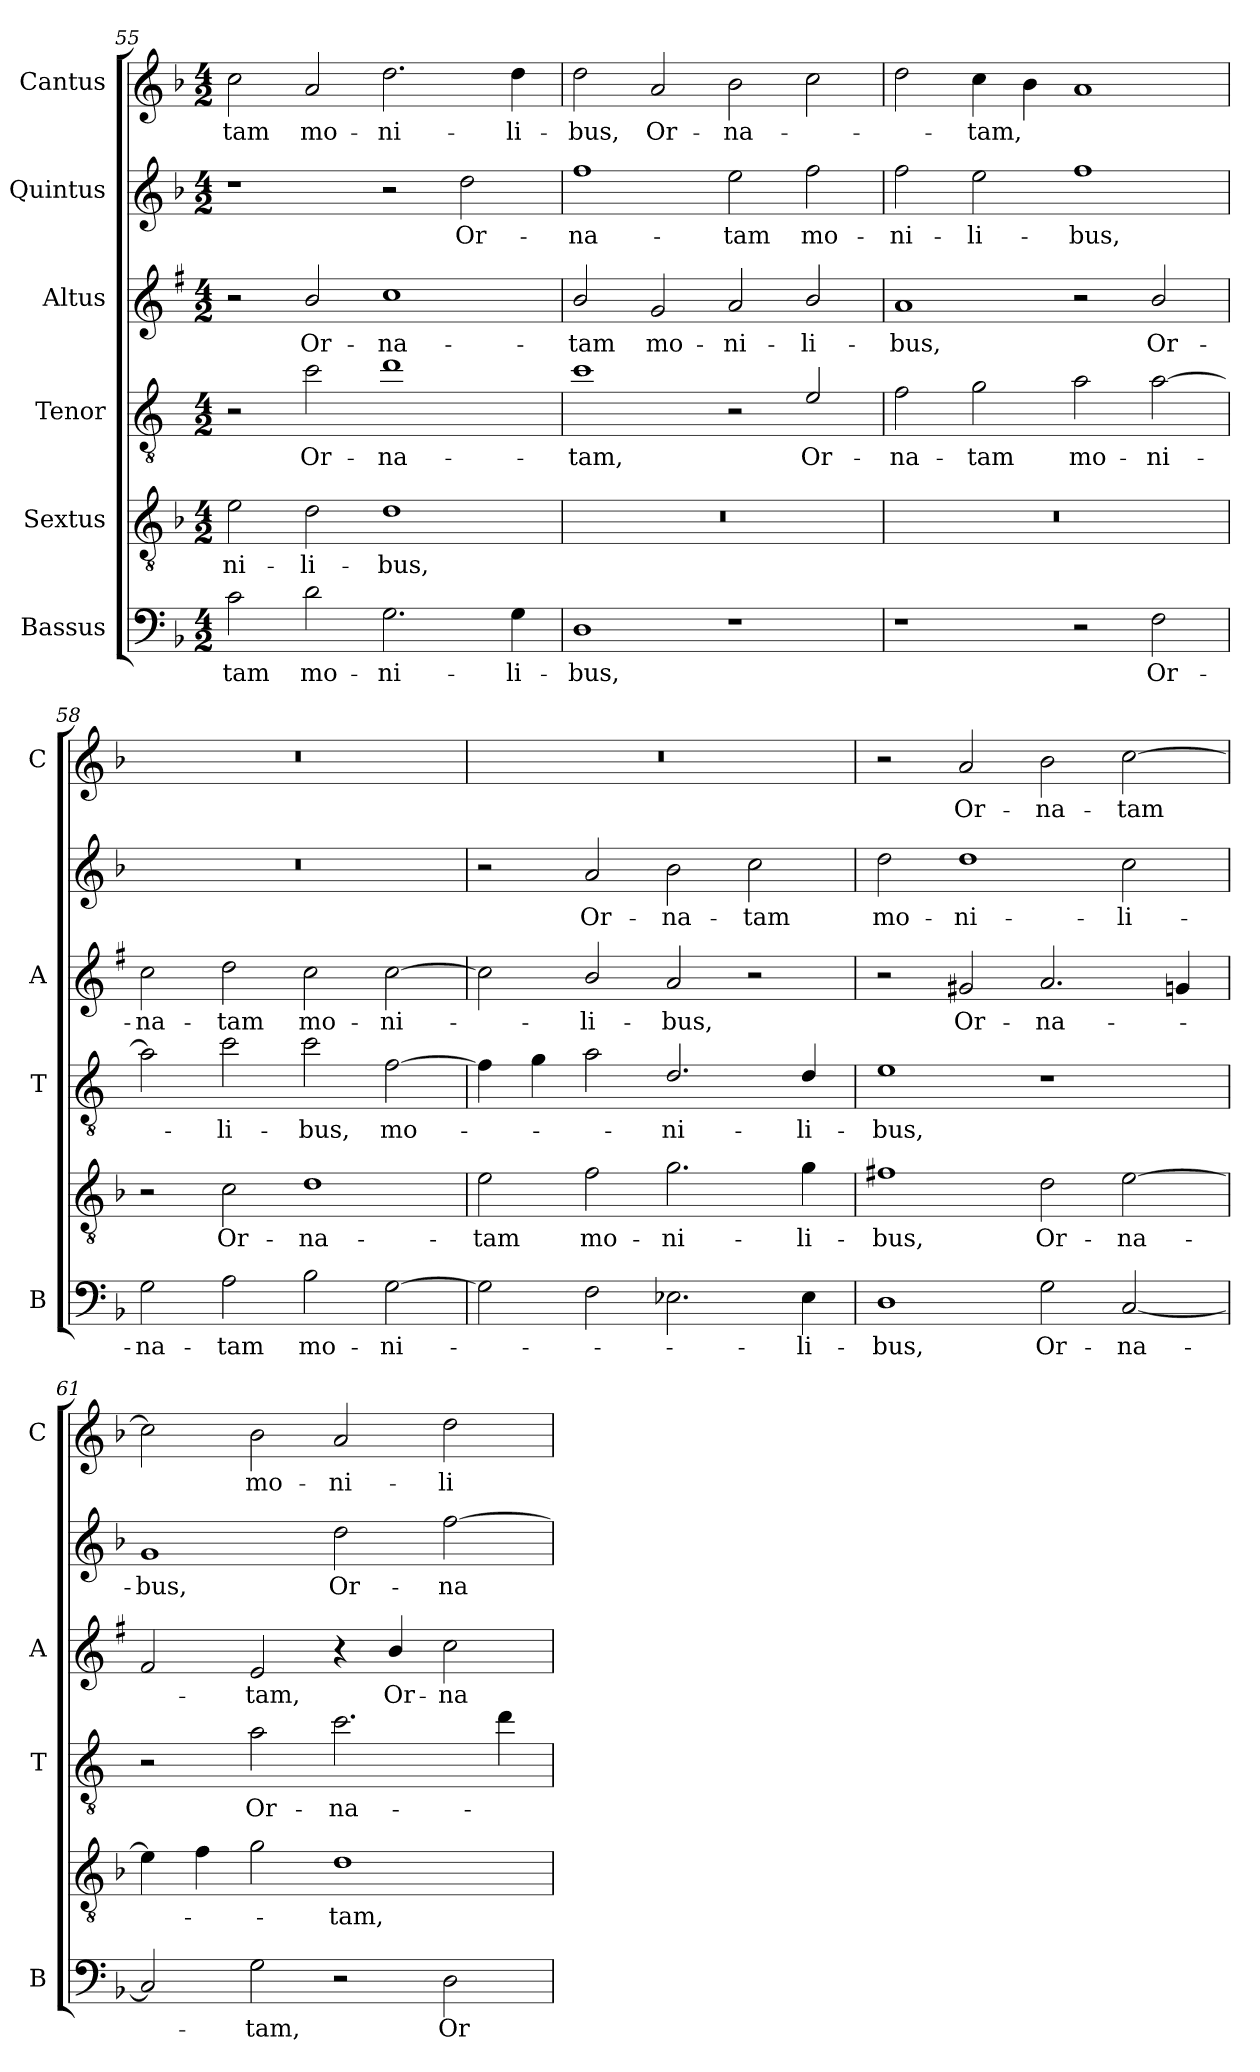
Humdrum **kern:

**kern	**text	**kern	**text	**kern	**text	**kern	**text	**kern	**text	**kern	**text
*part6	*part6	*part5	*part5	*part4	*part4	*part3	*part3	*part2	*part2	*part1	*part1
*staff6	*staff6	*staff5	*staff5	*staff4	*staff4	*staff3	*staff3	*staff2	*staff2	*staff1	*staff1
*I"Bassus	*	*I"Sextus	*	*I"Tenor	*	*I"Altus	*	*I"Quintus	*	*I"Cantus	*
*I'B	*	*	*	*I'T	*	*I'A	*	*	*	*I'C	*
!!LO:LB:g=z
*clefF4	*	*clefGv2	*	*clefGv2	*	*clefG2	*	*clefG2	*	*clefG2	*
*	*	*	*	*ITrd4c7	*	*ITrd1c2	*	*	*	*	*
*k[b-]	*	*k[b-]	*	*k[b-]	*	*k[b-]	*	*k[b-]	*	*k[b-]	*
*F:	*	*F:	*	*F:	*	*F:	*	*F:	*	*F:	*
*M4/2	*	*M4/2	*	*M4/2	*	*M4/2	*	*M4/2	*	*M4/2	*
=55	=55	=55	=55	=55	=55	=55	=55	=55	=55	=55	=55
!	!LO:LY:b	!	!LO:LY:b	!	!	!	!	!	!	!	!LO:LY:b
2c\	-tam	2e\	-ni-	2r	.	2r	.	1r	.	2cc\	-tam
!	!LO:LY:b	!	!LO:LY:b	!	!LO:LY:b	!	!LO:LY:b	!	!	!	!LO:LY:b
2d\	mo-	2d\	-li-	2f\	Or-	2a/	Or-	.	.	2a/	mo-
!	!LO:LY:b	!	!LO:LY:b	!	!LO:LY:b	!	!LO:LY:b	!	!	!	!LO:LY:b
2.G\	-ni-	1d	-bus,	1g	-na-	1b-	-na-	2r	.	2.dd\	-ni-
!	!	!	!	!	!	!	!	!	!LO:LY:b	!	!
.	.	.	.	.	.	.	.	2dd\	Or-	.	.
!	!LO:LY:b	!	!	!	!	!	!	!	!	!	!LO:LY:b
4G\	-li-	.	.	.	.	.	.	.	.	4dd\	-li-
=56	=56	=56	=56	=56	=56	=56	=56	=56	=56	=56	=56
!	!LO:LY:b	!	!	!	!LO:LY:b	!	!LO:LY:b	!	!LO:LY:b	!	!LO:LY:b
1D	-bus,	0r	.	1f	-tam,	2a/	-tam	1ff	-na-	2dd\	-bus,
!	!	!	!	!	!	!	!LO:LY:b	!	!	!	!LO:LY:b
.	.	.	.	.	.	2f/	mo-	.	.	2a/	Or-
!	!	!	!	!	!	!	!LO:LY:b	!	!LO:LY:b	!	!LO:LY:b
1r	.	.	.	2r	.	2g/	-ni-	2ee\	-tam	2b-\	-na-
!	!	!	!	!	!LO:LY:b	!	!LO:LY:b	!	!LO:LY:b	!	!
.	.	.	.	2A/	Or-	2a/	-li-	2ff\	mo-	2cc\	.
=57	=57	=57	=57	=57	=57	=57	=57	=57	=57	=57	=57
!	!	!	!	!	!LO:LY:b	!	!LO:LY:b	!	!LO:LY:b	!	!
1r	.	0r	.	2B-\	-na-	1g	-bus,	2ff\	-ni-	2dd\	.
!	!	!	!	!	!LO:LY:b	!	!	!	!LO:LY:b	!	!LO:LY:b
.	.	.	.	2c\	-tam	.	.	2ee\	-li-	4cc\	-tam,
.	.	.	.	.	.	.	.	.	.	4b-\	.
!	!	!	!	!	!LO:LY:b	!	!	!	!LO:LY:b	!	!
2r	.	.	.	2d\	mo-	2r	.	1ff	-bus,	1a	.
!	!LO:LY:b	!	!	!	!LO:LY:b	!	!LO:LY:b	!	!	!	!
2F\	Or-	.	.	[2d\	-ni-	2a/	Or-	.	.	.	.
=58	=58	=58	=58	=58	=58	=58	=58	=58	=58	=58	=58
!	!LO:LY:b	!	!	!	!	!	!LO:LY:b	!	!	!	!
2G\	-na-	2r	.	2d\]	.	2b-\	-na-	0r	.	0r	.
!	!LO:LY:b	!	!LO:LY:b	!	!LO:LY:b	!	!LO:LY:b	!	!	!	!
2A\	-tam	2c\	Or-	2f\	-li-	2cc\	-tam	.	.	.	.
!	!LO:LY:b	!	!LO:LY:b	!	!LO:LY:b	!	!LO:LY:b	!	!	!	!
2B-\	mo-	1d	-na-	2f\	-bus,	2b-\	mo-	.	.	.	.
!	!LO:LY:b	!	!	!	!LO:LY:b	!	!LO:LY:b	!	!	!	!
[2G\	-ni-	.	.	[2B-\	mo-	[2b-\	-ni-	.	.	.	.
=59	=59	=59	=59	=59	=59	=59	=59	=59	=59	=59	=59
!	!	!	!LO:LY:b	!	!	!	!	!	!	!	!
2G\]	.	2e\	-tam	4B-\]	.	2b-\]	.	2r	.	0r	.
.	.	.	.	4c\	.	.	.	.	.	.	.
!	!	!	!LO:LY:b	!	!	!	!LO:LY:b	!	!LO:LY:b	!	!
2F\	.	2f\	mo-	2d\	.	2a/	-li-	2a/	Or-	.	.
!	!	!	!LO:LY:b	!	!LO:LY:b	!	!LO:LY:b	!	!LO:LY:b	!	!
2.E-X\	.	2.g\	-ni-	2.G/	-ni-	2g/	-bus,	2b-\	-na-	.	.
!	!	!	!	!	!	!	!	!	!LO:LY:b	!	!
.	.	.	.	.	.	2r	.	2cc\	-tam	.	.
!	!LO:LY:b	!	!LO:LY:b	!	!LO:LY:b	!	!	!	!	!	!
4E-\	-li-	4g\	-li-	4G/	-li-	.	.	.	.	.	.
=60	=60	=60	=60	=60	=60	=60	=60	=60	=60	=60	=60
!	!LO:LY:b	!	!LO:LY:b	!	!LO:LY:b	!	!	!	!LO:LY:b	!	!
1D	-bus,	1f#X	-bus,	1A	-bus,	2r	.	2dd\	mo-	2r	.
!	!	!	!	!	!	!	!LO:LY:b	!	!LO:LY:b	!	!LO:LY:b
.	.	.	.	.	.	2f#X/	Or-	1dd	-ni-	2a/	Or-
!	!LO:LY:b	!	!LO:LY:b	!	!	!	!LO:LY:b	!	!	!	!LO:LY:b
2G\	Or-	2d\	Or-	1r	.	2.g/	-na-	.	.	2b-\	-na-
!	!LO:LY:b	!	!LO:LY:b	!	!	!	!	!	!LO:LY:b	!	!LO:LY:b
[2C/	-na-	[2e\	-na-	.	.	.	.	2cc\	-li-	[2cc\	-tam
.	.	.	.	.	.	4fn/	.	.	.	.	.
!!LO:PB:g=z
=61	=61	=61	=61	=61	=61	=61	=61	=61	=61	=61	=61
!	!	!	!	!	!	!	!	!	!LO:LY:b	!	!
2C/]	.	4e\]	.	2r	.	2e/	.	1g	-bus,	2cc\]	.
.	.	4f\	.	.	.	.	.	.	.	.	.
!	!LO:LY:b	!	!	!	!LO:LY:b	!	!LO:LY:b	!	!	!	!LO:LY:b
2G\	-tam,	2g\	.	2d\	Or-	2d/	-tam,	.	.	2b-\	mo-
!	!	!	!LO:LY:b	!	!LO:LY:b	!	!	!	!LO:LY:b	!	!LO:LY:b
2r	.	1d	-tam,	2.f\	-na-	4r	.	2dd\	Or-	2a/	-ni-
!	!	!	!	!	!	!	!LO:LY:b	!	!	!	!
.	.	.	.	.	.	4a/	Or-	.	.	.	.
!	!LO:LY:b	!	!	!	!	!	!LO:LY:b	!	!LO:LY:b	!	!LO:LY:b
2D\	Or-	.	.	.	.	2b-\	-na-	[2ff\	-na-	2dd\	-li-
.	.	.	.	4g\	.	.	.	.	.	.	.
=	=	=	=	=	=	=	=	=	=	=	=
*-	*-	*-	*-	*-	*-	*-	*-	*-	*-	*-	*-
